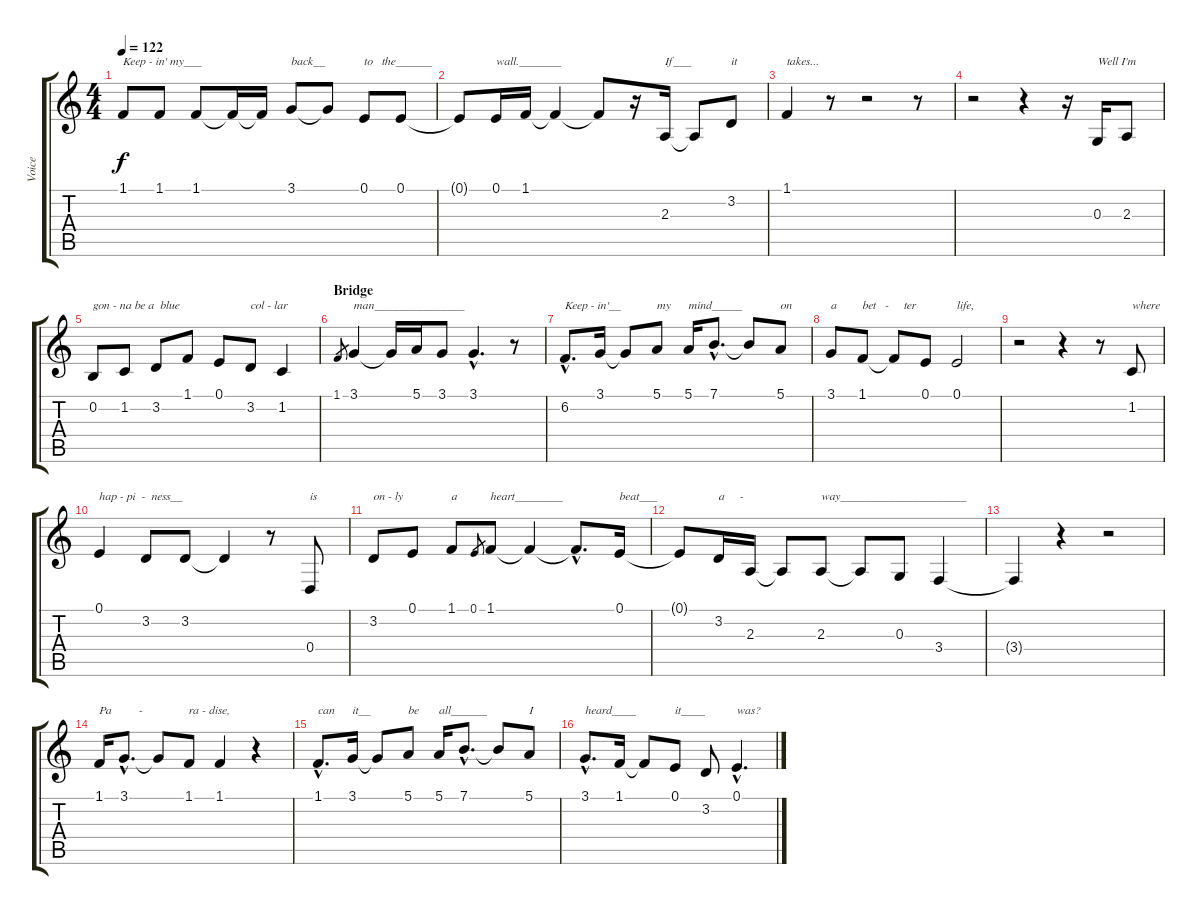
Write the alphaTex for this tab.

\track ("Voice" "Voice") {instrument synthvoice}
\staff {score tabs}
\tuning (E4 B3 G3 D3 A2 E2) {hide}
\ts (4 4)
\tempo 122
\clef g2
\ks c
1.1.8{txt "Keep - in' my___" dy f} 1.1.8 1.1.8 1.1{t}.16 1.1{t}.16 3.1.8{txt "back__"} 3.1{t}.8 0.1.8{txt "to   the______"} 0.1.8 |
0.1{t}.8 0.1.16{txt "wall._______"} 1.1.16 1.1{t}.4 1.1{t}.8 r.16 2.3.16{txt "If___"} 2.3{t}.8 3.2.8{txt "it"} |
1.1.4{txt "takes..."} r.8 r.2 r.8 |
r.2 r.4 r.16 0.3.16{txt "Well I'm"} 2.3.8 |
0.2.8{txt "gon - na be a  blue"} 1.2.8 3.2.8 1.1.8 0.1.8 3.2.8{txt "col - lar"} 1.2.4 |
\section ("" "Bridge")
1.1.8{gr} 3.1.4{txt "man_______________"} 3.1{t}.16 5.1.16 3.1.8 3.1{hac}.4{d} r.8 |
6.2{hac}.8{d txt "Keep - in'__"} 3.1.16 3.1{t}.8 5.1.8{txt "my"} 5.1.16{txt "mind_____"} 7.1{hac}.8{d} 7.1{t}.8 5.1.8{txt "on"} |
3.1.8{txt "a"} 1.1.8{txt "bet   -     ter"} 1.1{t}.8 0.1.8 0.1.2{txt "life,"} |
r.2 r.4 r.8 1.2.8{txt "where"} |
0.1.4{txt "hap - pi  -  ness__"} 3.2.8 3.2.8 3.2{t}.4 r.8 0.4.8{txt "is"} |
3.2.8{txt "on - ly"} 0.1.8 1.1.8{txt "a"} 0.1.8{gr} 1.1.8{txt "heart________"} 1.1{t}.4 1.1{hac t}.8{d} 0.1.16{txt "beat___"} |
0.1{t}.8 3.2.16{txt "a     -     "} 2.3.16 2.3{t}.8 2.3.8{txt "way_____________________"} 2.3{t}.8 0.3.8 3.4.4 |
3.4{t}.4 r.4 r.2 |
1.1.16{txt "Pa         -     "} 3.1{hac}.8{d} 3.1{t}.8 1.1.8{txt "ra - dise,"} 1.1.4 r.4 |
1.1{hac}.8{d txt "can"} 3.1.16{txt "it__"} 3.1{t}.8 5.1.8{txt "be"} 5.1.16{txt "all______"} 7.1{hac}.8{d} 7.1{t}.8 5.1.8{txt "I"} |
3.1{hac}.8{d txt "heard____"} 1.1.16 1.1{t}.8 0.1.8{txt "it____"} 3.2.8 0.1{hac}.4{d txt "was?"}
